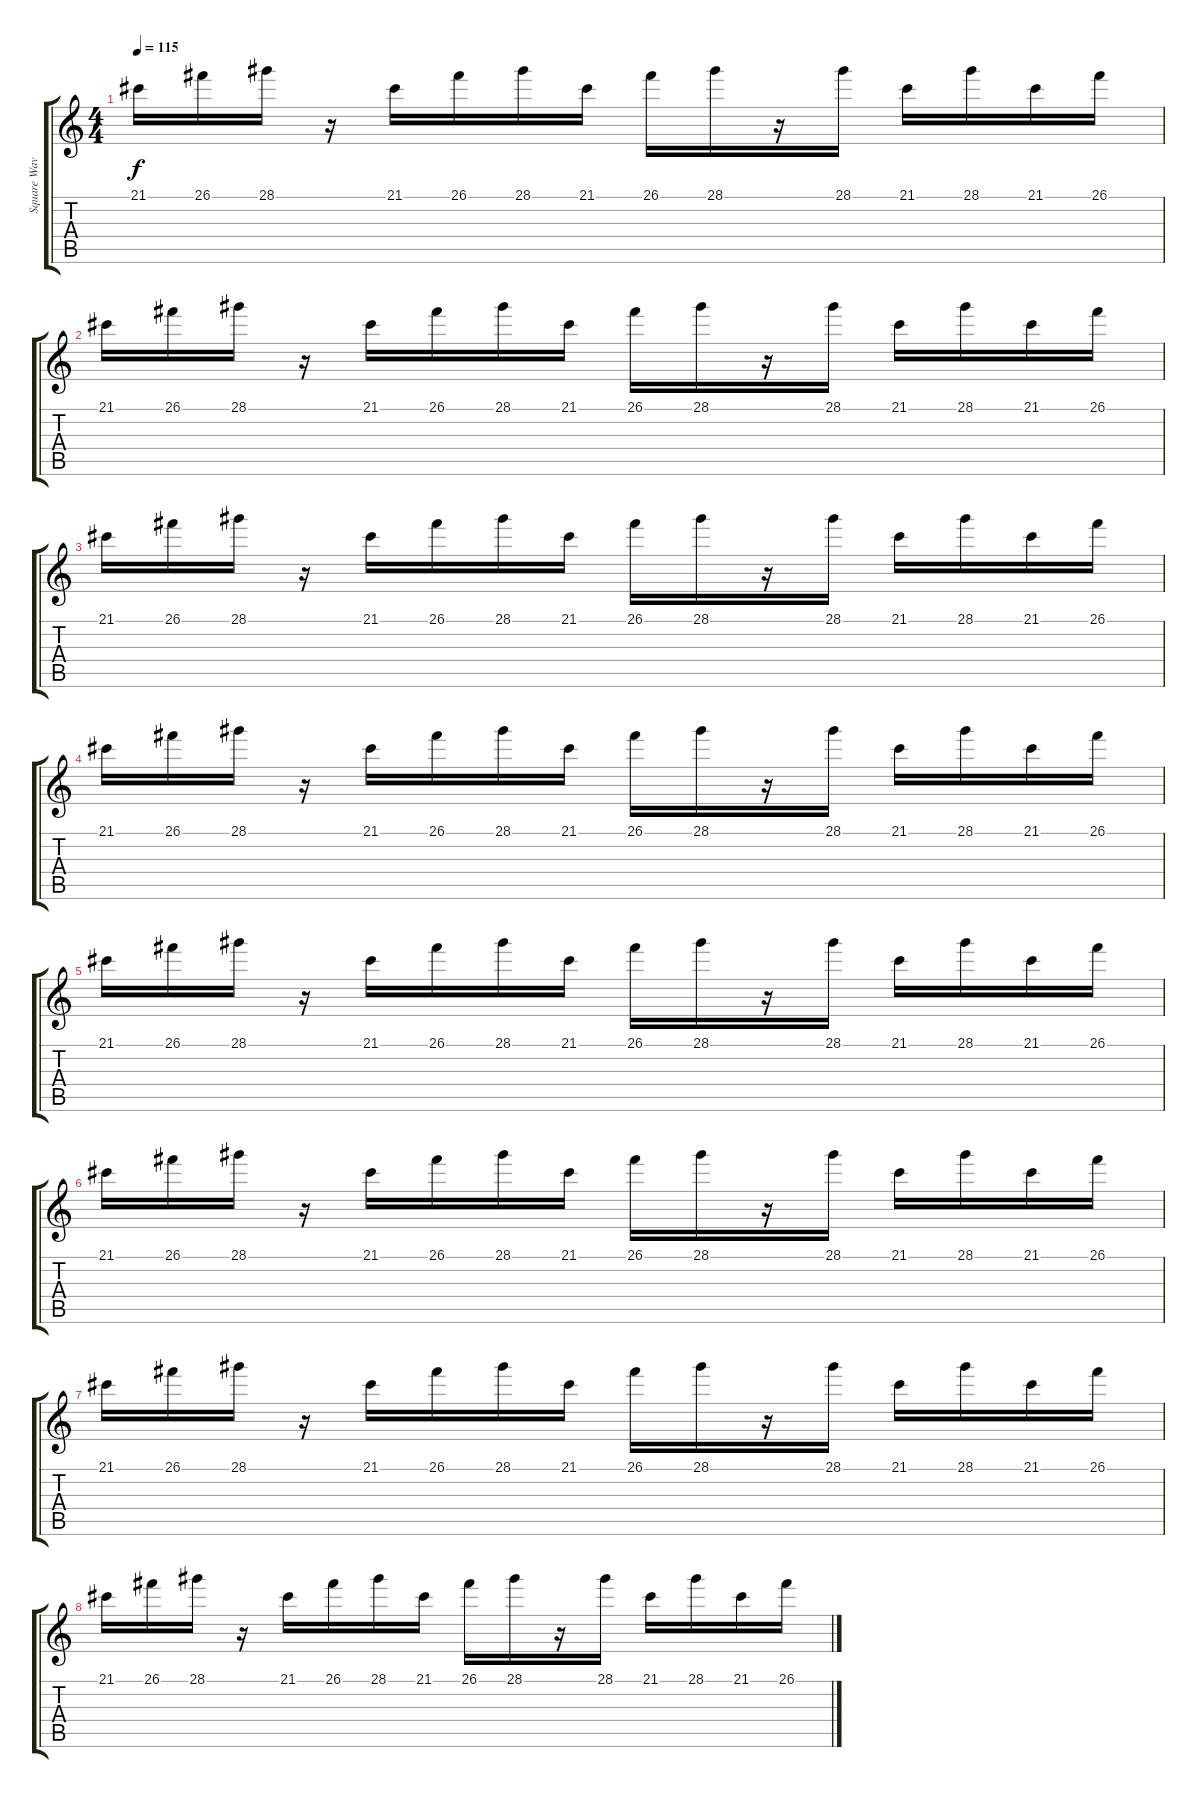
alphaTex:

\track ("Square Wave" "Square Wav") {instrument lead1square}
\staff {score tabs}
\tuning (E4 B3 G3 D3 A2 E2) {hide}
\ts (4 4)
\tempo 115
\clef g2
\ks c
21.1.16{dy f} 26.1.16 28.1.16 r.16 21.1.16 26.1.16 28.1.16 21.1.16 26.1.16 28.1.16 r.16 28.1.16 21.1.16 28.1.16 21.1.16 26.1.16 |
21.1.16 26.1.16 28.1.16 r.16 21.1.16 26.1.16 28.1.16 21.1.16 26.1.16 28.1.16 r.16 28.1.16 21.1.16 28.1.16 21.1.16 26.1.16 |
21.1.16 26.1.16 28.1.16 r.16 21.1.16 26.1.16 28.1.16 21.1.16 26.1.16 28.1.16 r.16 28.1.16 21.1.16 28.1.16 21.1.16 26.1.16 |
21.1.16 26.1.16 28.1.16 r.16 21.1.16 26.1.16 28.1.16 21.1.16 26.1.16 28.1.16 r.16 28.1.16 21.1.16 28.1.16 21.1.16 26.1.16 |
21.1.16 26.1.16 28.1.16 r.16 21.1.16 26.1.16 28.1.16 21.1.16 26.1.16 28.1.16 r.16 28.1.16 21.1.16 28.1.16 21.1.16 26.1.16 |
21.1.16 26.1.16 28.1.16 r.16 21.1.16 26.1.16 28.1.16 21.1.16 26.1.16 28.1.16 r.16 28.1.16 21.1.16 28.1.16 21.1.16 26.1.16 |
21.1.16 26.1.16 28.1.16 r.16 21.1.16 26.1.16 28.1.16 21.1.16 26.1.16 28.1.16 r.16 28.1.16 21.1.16 28.1.16 21.1.16 26.1.16 |
21.1.16 26.1.16 28.1.16 r.16 21.1.16 26.1.16 28.1.16 21.1.16 26.1.16 28.1.16 r.16 28.1.16 21.1.16 28.1.16 21.1.16 26.1.16
